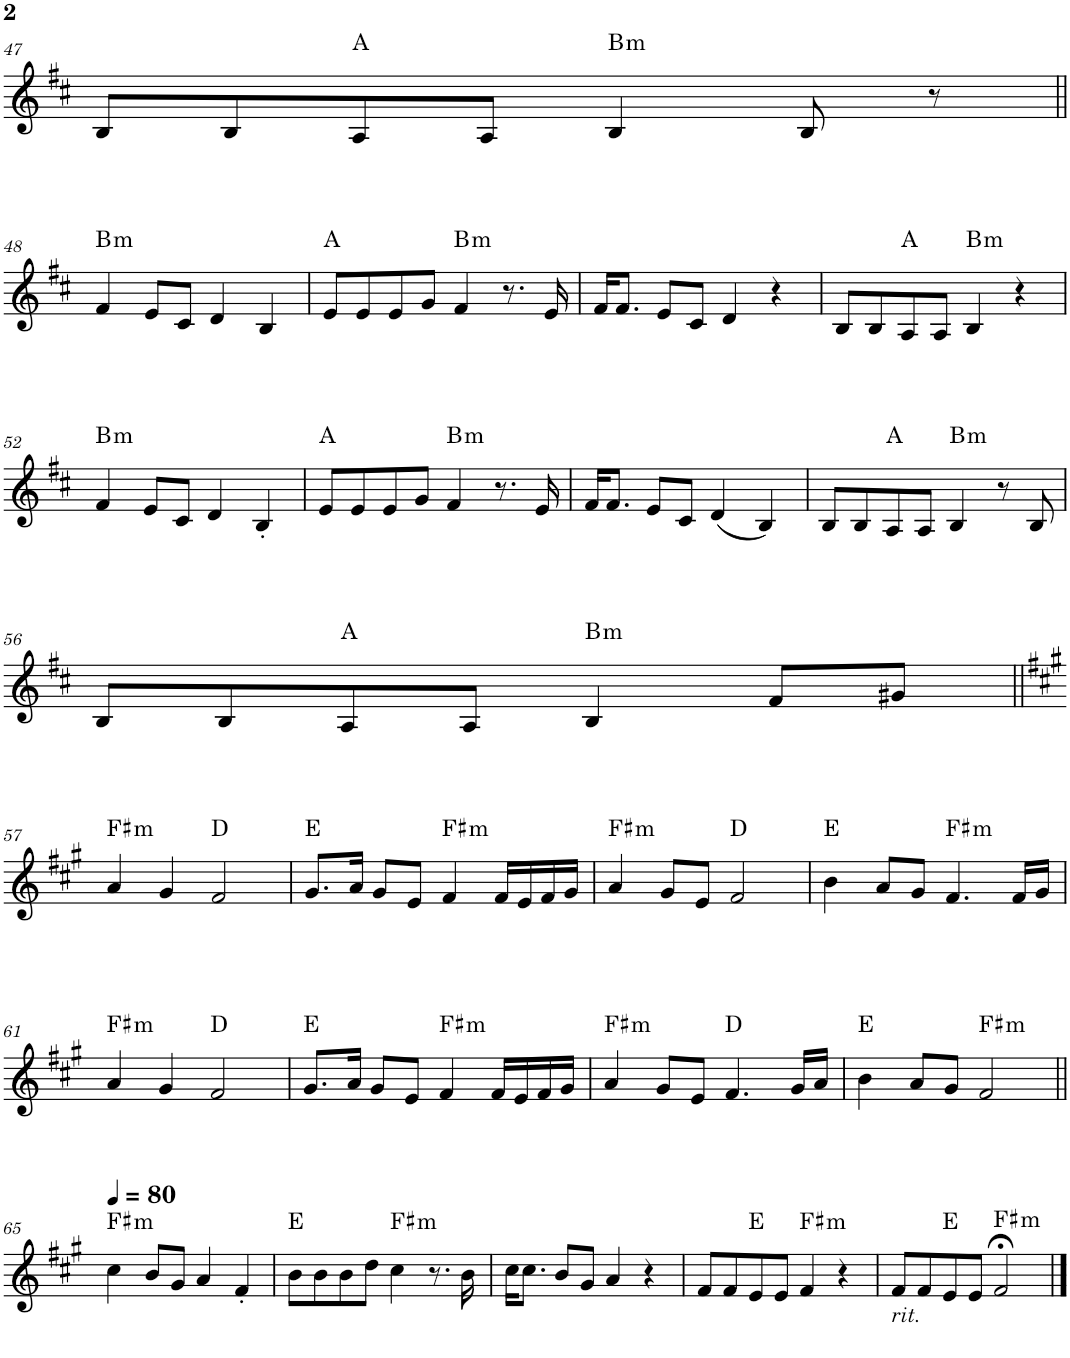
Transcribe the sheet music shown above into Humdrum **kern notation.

**kern	**harte
*part1	*part1
*staff1	*
*I"Voice	*
*I'Vc.	*
!!LO:PB:g=z
*clefG2	*
*k[f#c#]	*
*M4/4	*
=47	=47
8B/L	.
8B/	.
8A/	A:maj
8A/J	.
!	!LO:H:kt=m
4B/	B:min
8B/	.
8r	.
!!LO:LB:g=z
=48||	=48||
!	!LO:H:kt=m
4f#/	B:min
8e/L	.
8c#/J	.
4d/	.
4B/	.
=49	=49
8e/L	A:maj
8e/	.
8e/	.
8g/J	.
!	!LO:H:kt=m
4f#/	B:min
8.r	.
16e/	.
=50	=50
16f#/KL	.
8.f#/J	.
8e/L	.
8c#/J	.
4d/	.
4r	.
=51	=51
8B/L	.
8B/	.
8A/	A:maj
8A/J	.
!	!LO:H:kt=m
4B/	B:min
4r	.
!!LO:LB:g=z
=52	=52
!	!LO:H:kt=m
4f#/	B:min
8e/L	.
8c#/J	.
4d/	.
4B'/	.
=53	=53
8e/L	A:maj
8e/	.
8e/	.
8g/J	.
!	!LO:H:kt=m
4f#/	B:min
8.r	.
16e/	.
=54	=54
16f#/KL	.
8.f#/J	.
8e/L	.
8c#/J	.
(4d/	.
4B/)	.
=55	=55
8B/L	.
8B/	.
8A/	A:maj
8A/J	.
!	!LO:H:kt=m
4B/	B:min
8r	.
8B/	.
!!LO:LB:g=z
=56	=56
8B/L	.
8B/	.
8A/	A:maj
8A/J	.
!	!LO:H:kt=m
4B/	B:min
8f#/L	.
8g#X/J	.
!!LO:LB:g=z
=57||	=57||
*k[f#c#g#]	*
!	!LO:H:kt=m
4a/	F#:min
4g#/	.
2f#/	D:maj
=58	=58
8.g#/L	E:maj
16a/Jk	.
8g#/L	.
8e/J	.
!	!LO:H:kt=m
4f#/	F#:min
16f#/LL	.
16e/	.
16f#/	.
16g#/JJ	.
=59	=59
!	!LO:H:kt=m
4a/	F#:min
8g#/L	.
8e/J	.
2f#/	D:maj
=60	=60
4b\	E:maj
8a/L	.
8g#/J	.
!	!LO:H:kt=m
4.f#/	F#:min
16f#/LL	.
16g#/JJ	.
!!LO:LB:g=z
=61	=61
!	!LO:H:kt=m
4a/	F#:min
4g#/	.
2f#/	D:maj
=62	=62
8.g#/L	E:maj
16a/Jk	.
8g#/L	.
8e/J	.
!	!LO:H:kt=m
4f#/	F#:min
16f#/LL	.
16e/	.
16f#/	.
16g#/JJ	.
=63	=63
!	!LO:H:kt=m
4a/	F#:min
8g#/L	.
8e/J	.
4.f#/	D:maj
16g#/LL	.
16a/JJ	.
=64	=64
4b\	E:maj
8a/L	.
8g#/J	.
!	!LO:H:kt=m
2f#/	F#:min
!!LO:LB:g=z
=65||	=65||
*MM80	*
!	!LO:H:kt=m
4cc#\	F#:min
8b/L	.
8g#/J	.
4a/	.
4f#'/	.
=66	=66
8b\L	E:maj
8b\	.
8b\	.
8dd\J	.
!	!LO:H:kt=m
4cc#\	F#:min
8.r	.
16b\	.
=67	=67
16cc#\KL	.
8.cc#\J	.
8b/L	.
8g#/J	.
4a/	.
4r	.
=68	=68
8f#/L	.
8f#/	.
8e/	E:maj
8e/J	.
!	!LO:H:kt=m
4f#/	F#:min
4r	.
=69	=69
!LO:TX:b:i:t=rit.	!
8f#/L	.
8f#/	.
8e/	E:maj
8e/J	.
!	!LO:H:kt=m
2f#;</	F#:min
==	==
*-	*-
